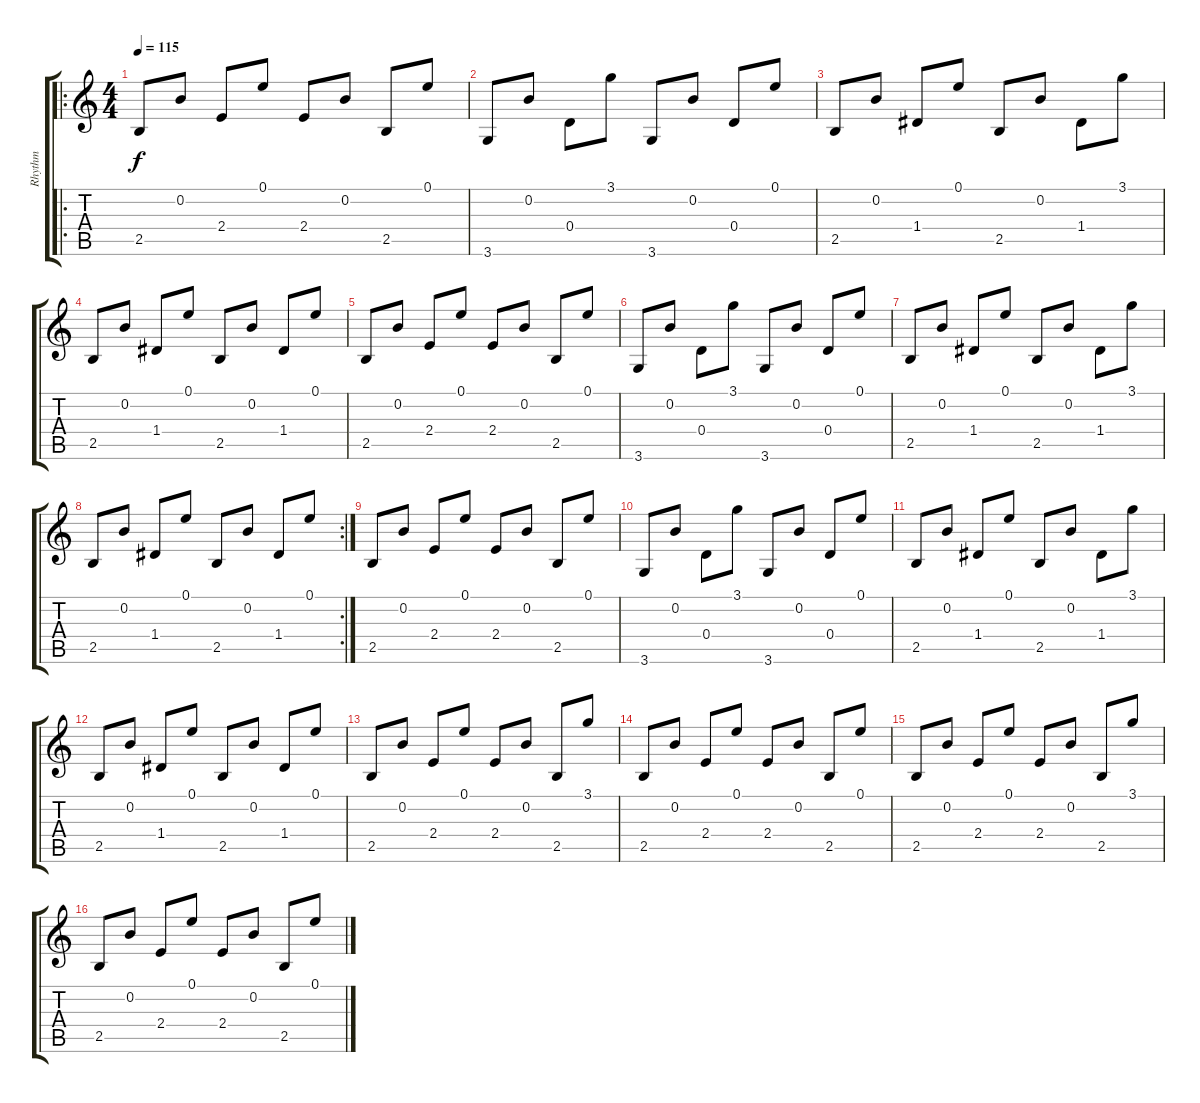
\track ("Rhythm" "Rhythm") {instrument acousticguitarsteel}
\staff {score tabs}
\tuning (E4 B3 G3 D3 A2 E2) {hide}
\ro
\ts (4 4)
\tempo 115
\clef g2
\ks c
2.5.8{dy f} 0.2.8 2.4.8 0.1.8 2.4.8 0.2.8 2.5.8 0.1.8 |
3.6.8 0.2.8 0.4.8 3.1.8 3.6.8 0.2.8 0.4.8 0.1.8 |
2.5.8 0.2.8 1.4.8 0.1.8 2.5.8 0.2.8 1.4.8 3.1.8 |
2.5.8 0.2.8 1.4.8 0.1.8 2.5.8 0.2.8 1.4.8 0.1.8 |
2.5.8 0.2.8 2.4.8 0.1.8 2.4.8 0.2.8 2.5.8 0.1.8 |
3.6.8 0.2.8 0.4.8 3.1.8 3.6.8 0.2.8 0.4.8 0.1.8 |
2.5.8 0.2.8 1.4.8 0.1.8 2.5.8 0.2.8 1.4.8 3.1.8 |
\rc 2
2.5.8 0.2.8 1.4.8 0.1.8 2.5.8 0.2.8 1.4.8 0.1.8 |
2.5.8 0.2.8 2.4.8 0.1.8 2.4.8 0.2.8 2.5.8 0.1.8 |
3.6.8 0.2.8 0.4.8 3.1.8 3.6.8 0.2.8 0.4.8 0.1.8 |
2.5.8 0.2.8 1.4.8 0.1.8 2.5.8 0.2.8 1.4.8 3.1.8 |
2.5.8 0.2.8 1.4.8 0.1.8 2.5.8 0.2.8 1.4.8 0.1.8 |
2.5.8 0.2.8 2.4.8 0.1.8 2.4.8 0.2.8 2.5.8 3.1.8 |
2.5.8 0.2.8 2.4.8 0.1.8 2.4.8 0.2.8 2.5.8 0.1.8 |
2.5.8 0.2.8 2.4.8 0.1.8 2.4.8 0.2.8 2.5.8 3.1.8 |
2.5.8 0.2.8 2.4.8 0.1.8 2.4.8 0.2.8 2.5.8 0.1.8
